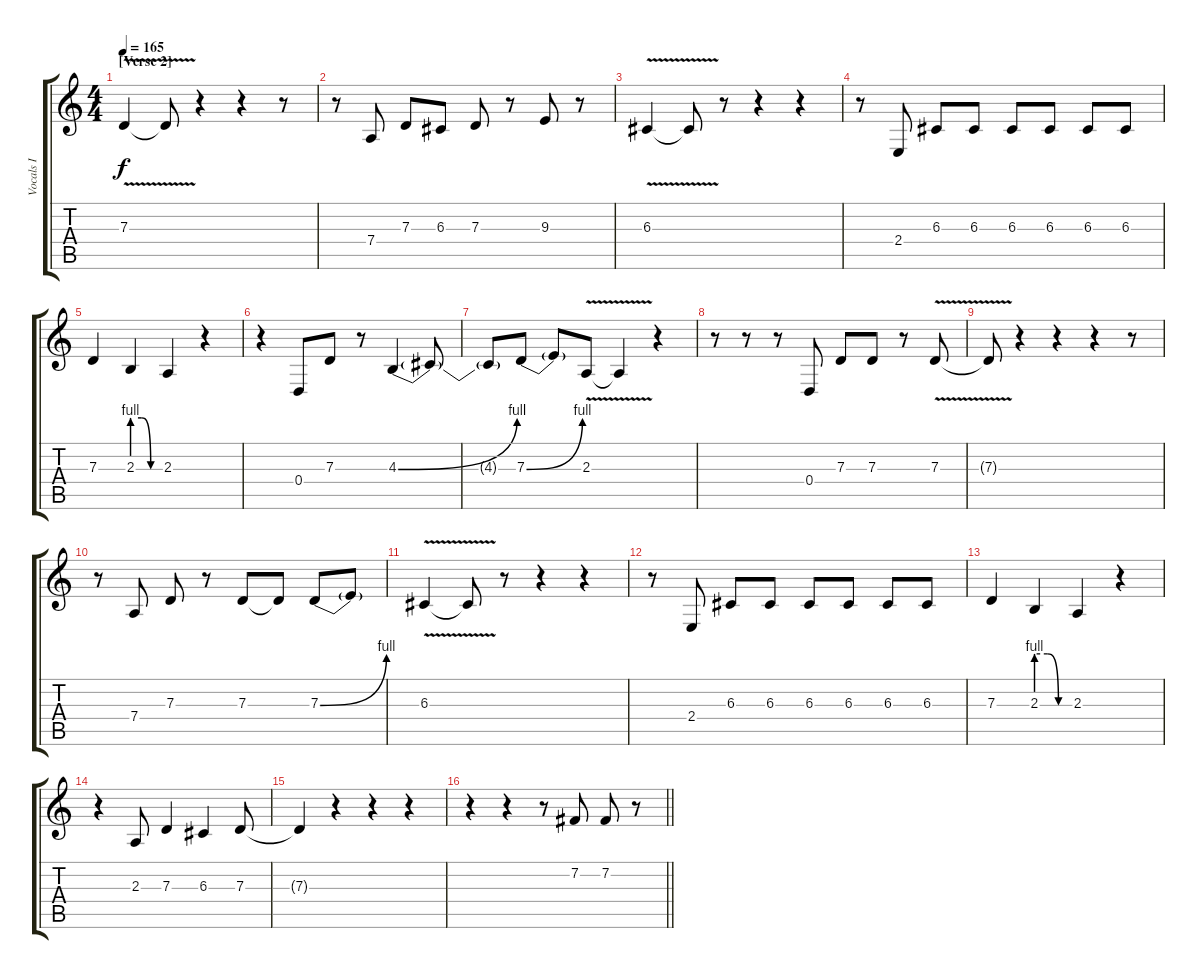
\track ("Vocals I" "Vocals I") {instrument lead1square}
\staff {score tabs}
\tuning (E4 B3 G3 D3 A2 E2) {hide}
\ts (4 4)
\section ("" "[Verse 2]")
\tempo 165
\clef g2
\ks c
7.3{v}.4{dy f} 7.3{t}.8 r.4 r.4 r.8 |
r.8 7.4.8 7.3.8 6.3.8 7.3.8 r.8 9.3.8 r.8 |
6.3{v}.4 6.3{t}.8 r.8 r.4 r.4 |
r.8 2.4.8 6.3.8 6.3.8 6.3.8 6.3.8 6.3.8 6.3.8 |
7.3.4 2.3{be (custom 0 4 20 4 40 0 60 0)}.4 2.3.4 r.4 |
r.4 0.4.8 7.3.8 r.8 4.3{be (bend 0 0 60 4)}.4 4.3{t}.8 |
4.3{t}.8 7.3{be (bend 0 0 60 4)}.8 7.3{t}.8 2.3{v}.8 2.3{t}.4 r.4 |
r.8 r.8 r.8 0.4.8 7.3.8 7.3.8 r.8 7.3{v}.8 |
7.3{t}.8 r.4 r.4 r.4 r.8 |
r.8 7.4.8 7.3.8 r.8 7.3.8 7.3{t}.8 7.3{be (bend 0 0 60 4)}.8 7.3{t}.8 |
6.3{v}.4 6.3{t}.8 r.8 r.4 r.4 |
r.8 2.4.8 6.3.8 6.3.8 6.3.8 6.3.8 6.3.8 6.3.8 |
7.3.4 2.3{be (custom 0 4 20 4 40 0 60 0)}.4 2.3.4 r.4 |
r.4 2.3.8 7.3.4 6.3.4 7.3.8 |
7.3{t}.4 r.4 r.4 r.4 |
\barLineRight lightlight
r.4 r.4 r.8 7.2.8 7.2.8 r.8
